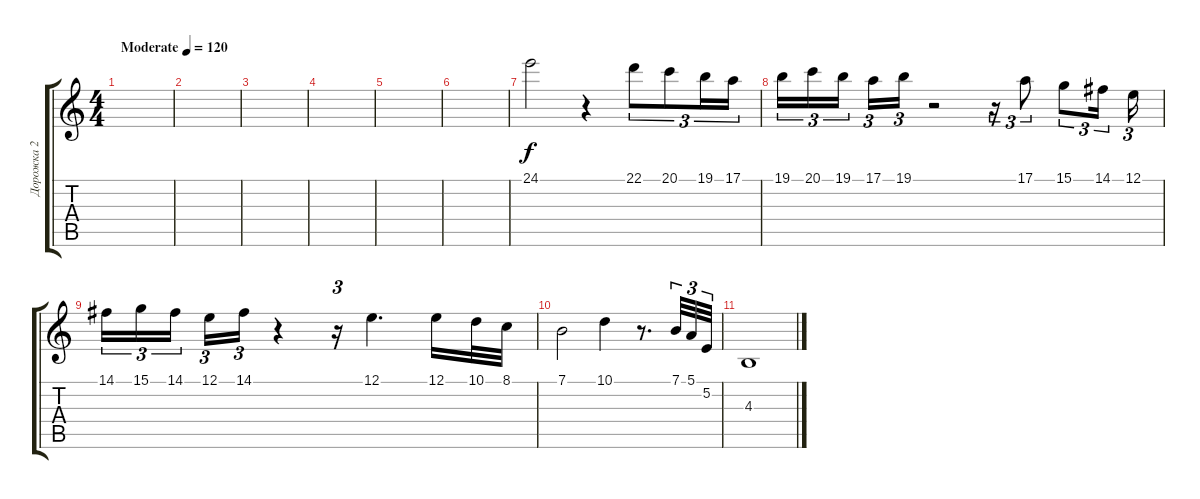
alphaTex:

\track ("Дорожка 2" "Дорожка 2") {instrument brightacousticpiano}
\staff {score tabs}
\tuning (E4 B3 G3 D3 A2 E2) {hide}
\ts (4 4)
\tempo (120 "Moderate")
\tempo 45
\tempo (120 "Moderate")
\clef g2
\ks c
|
|
|
|
|
|
24.1.2 r.4 22.1.8{tu (3 2)} 20.1.8{tu (3 2)} 19.1.16{tu (3 2)} 17.1.16{tu (3 2)} |
19.1.16{tu (3 2)} 20.1.16{tu (3 2)} 19.1.16{tu (3 2) beam splitsecondary} 17.1.16{tu (3 2)} 19.1.16{tu (3 2)} r.2 r.16{tu (3 2)} 17.1.8{tu (3 2)} 15.1.8{tu (3 2)} 14.1.16{tu (3 2)} 12.1.16{tu (3 2)} |
14.1.16{tu (3 2)} 15.1.16{tu (3 2)} 14.1.16{tu (3 2) beam splitsecondary} 12.1.16{tu (3 2)} 14.1.16{tu (3 2)} r.4 r.16{tu (3 2)} 12.1.4{d} 12.1.16 10.1.32 8.1.32 |
7.1.2 10.1.4 r.8{d} 7.1.32{tu (3 2)} 5.1.32{tu (3 2)} 5.2.32{tu (3 2)} |
4.3.1
